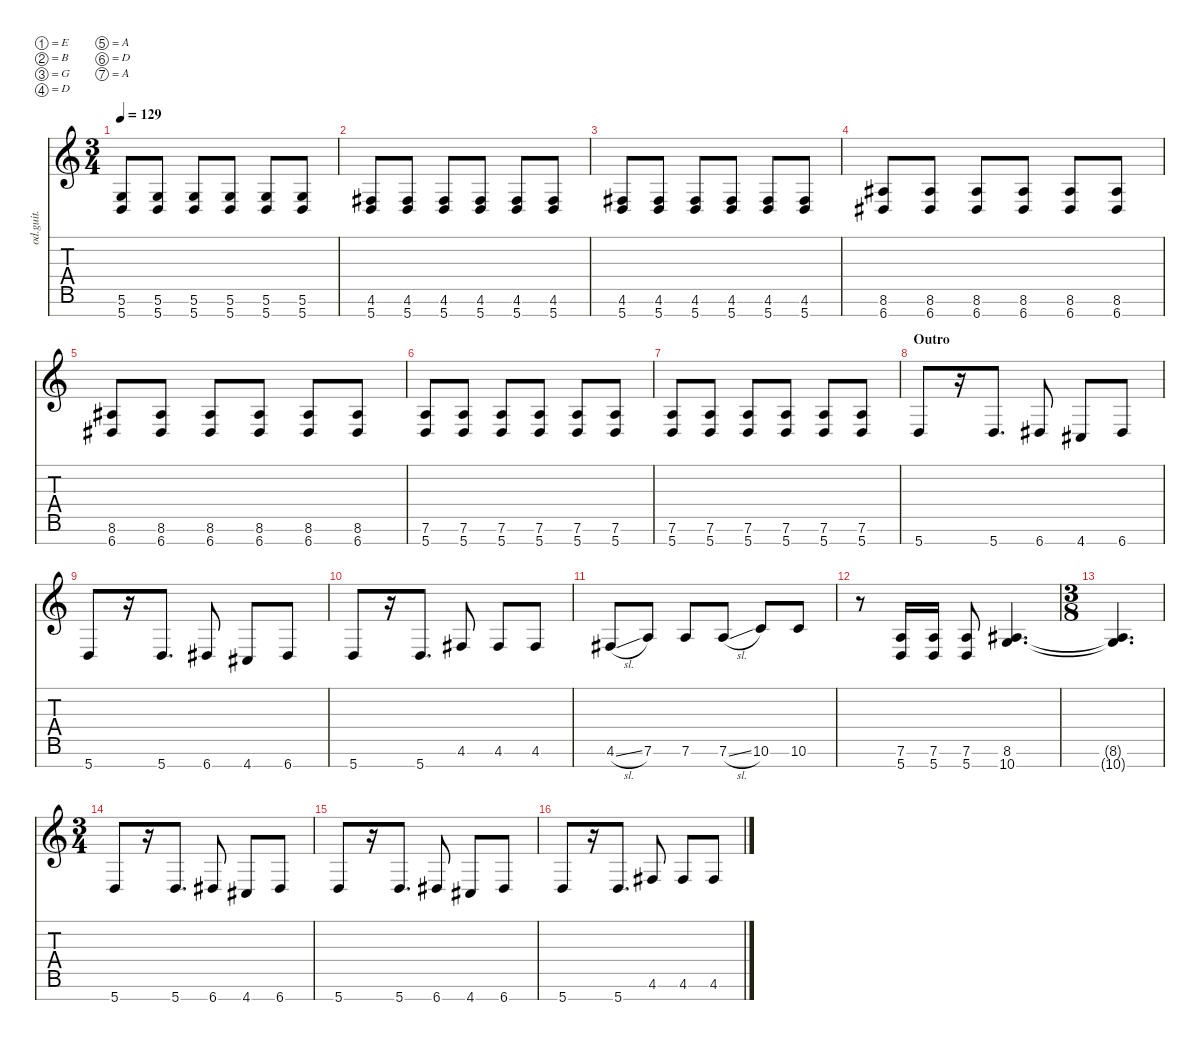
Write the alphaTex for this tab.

\defaultSystemsLayout 4
\hideDynamics
\bracketExtendMode nobrackets
\otherSystemsTrackNameOrientation horizontal
\track ("Electric Guitar" "od.guit.") {instrument overdrivenguitar}
\staff {score tabs}
\tuning (E4 B3 G3 D3 A2 D2 A1)
\ts (3 4)
\tempo 129
\clef g2
\ks c
(5.7 5.6).8{dy mf} (5.7 5.6).8 (5.7 5.6).8 (5.7 5.6).8 (5.7 5.6).8 (5.7 5.6).8 |
(5.7 4.6{acc #}).8 (5.7 4.6{acc #}).8 (5.7 4.6{acc #}).8 (5.7 4.6{acc #}).8 (5.7 4.6{acc #}).8 (5.7 4.6{acc #}).8 |
(5.7 4.6{acc #}).8 (5.7 4.6{acc #}).8 (5.7 4.6{acc #}).8 (5.7 4.6{acc #}).8 (5.7 4.6{acc #}).8 (5.7 4.6{acc #}).8 |
(6.7{acc #} 8.6{acc #}).8 (6.7{acc #} 8.6{acc #}).8 (6.7{acc #} 8.6{acc #}).8 (6.7{acc #} 8.6{acc #}).8 (6.7{acc #} 8.6{acc #}).8 (6.7{acc #} 8.6{acc #}).8 |
(6.7{acc #} 8.6{acc #}).8 (6.7{acc #} 8.6{acc #}).8 (6.7{acc #} 8.6{acc #}).8 (6.7{acc #} 8.6{acc #}).8 (6.7{acc #} 8.6{acc #}).8 (6.7{acc #} 8.6{acc #}).8 |
(7.6 5.7).8 (7.6 5.7).8 (7.6 5.7).8 (7.6 5.7).8 (7.6 5.7).8 (7.6 5.7).8 |
(7.6 5.7).8 (7.6 5.7).8 (7.6 5.7).8 (7.6 5.7).8 (7.6 5.7).8 (7.6 5.7).8 |
\section ("" "Outro")
5.7.8 r.16 5.7.8{d} 6.7{acc #}.8 4.7{acc #}.8 6.7{acc #}.8 |
5.7.8 r.16 5.7.8{d} 6.7{acc #}.8 4.7{acc #}.8 6.7{acc #}.8 |
5.7.8 r.16 5.7.8{d} 4.6{acc #}.8 4.6{acc #}.8 4.6{acc #}.8 |
4.6{sl acc #}.8 7.6.8 7.6.8 7.6{sl}.8 10.6.8 10.6.8 |
r.8 (5.7 7.6).16 (5.7 7.6).16 (5.7 7.6).8 (8.6{acc #} 10.7).4{d} |
\ts (3 8)
\beaming (8 3)
(8.6{t acc #} 10.7{t}).4{d} |
\ts (3 4)
\beaming (8 2 2 2)
5.7.8 r.16 5.7.8{d} 6.7{acc #}.8 4.7{acc #}.8 6.7{acc #}.8 |
5.7.8 r.16 5.7.8{d} 6.7{acc #}.8 4.7{acc #}.8 6.7{acc #}.8 |
5.7.8 r.16 5.7.8{d} 4.6{acc #}.8 4.6{acc #}.8 4.6{acc #}.8
